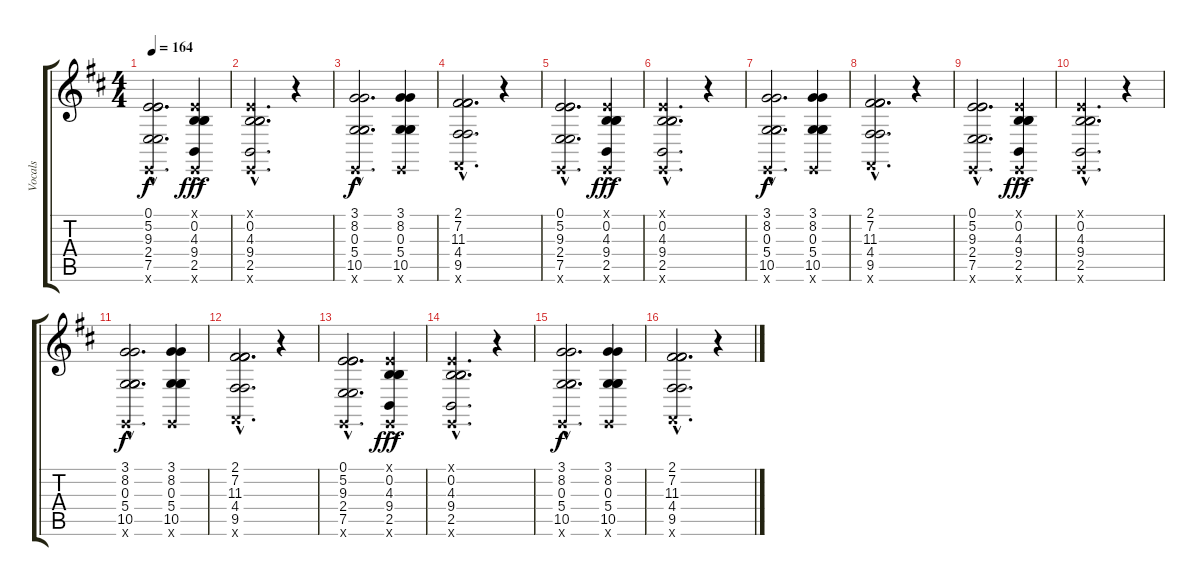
\track ("Vocals" "Vocals") {instrument stringensemble1}
\staff {score tabs}
\tuning (E4 B3 G3 D3 A2 E2) {hide}
\ts (4 4)
\tempo 164
\clef g2
\ks bminor
(0.1{hac} 5.2{hac} 9.3{hac} 2.4{hac} 7.5{hac} 0.6{hac x}).2{d dy f} (0.1{x} 0.2{ac} 4.3 9.4 2.5 0.6{x}).4{dy fff} |
(0.1{hac x} 0.2{hac} 4.3{hac} 9.4{hac} 2.5{hac} 0.6{hac x}).2{d} r.4 |
(3.1{hac} 8.2{hac} 0.3{hac} 5.4{hac} 10.5{hac} 0.6{hac x}).2{d dy f} (3.1 8.2 0.3 5.4 10.5 0.6{x}).4 |
(2.1{hac} 7.2{hac} 11.3{hac} 4.4{hac} 9.5{hac} 2.6{hac x}).2{d} r.4 |
(0.1{hac} 5.2{hac} 9.3{hac} 2.4{hac} 7.5{hac} 0.6{hac x}).2{d} (0.1{x} 0.2{ac} 4.3 9.4 2.5 0.6{x}).4{dy fff} |
(0.1{hac x} 0.2{hac} 4.3{hac} 9.4{hac} 2.5{hac} 0.6{hac x}).2{d} r.4 |
(3.1{hac} 8.2{hac} 0.3{hac} 5.4{hac} 10.5{hac} 0.6{hac x}).2{d dy f} (3.1 8.2 0.3 5.4 10.5 0.6{x}).4 |
(2.1{hac} 7.2{hac} 11.3{hac} 4.4{hac} 9.5{hac} 2.6{hac x}).2{d} r.4 |
(0.1{hac} 5.2{hac} 9.3{hac} 2.4{hac} 7.5{hac} 0.6{hac x}).2{d} (0.1{x} 0.2{ac} 4.3 9.4 2.5 0.6{x}).4{dy fff} |
(0.1{hac x} 0.2{hac} 4.3{hac} 9.4{hac} 2.5{hac} 0.6{hac x}).2{d} r.4 |
(3.1{hac} 8.2{hac} 0.3{hac} 5.4{hac} 10.5{hac} 0.6{hac x}).2{d dy f} (3.1 8.2 0.3 5.4 10.5 0.6{x}).4 |
(2.1{hac} 7.2{hac} 11.3{hac} 4.4{hac} 9.5{hac} 2.6{hac x}).2{d} r.4 |
(0.1{hac} 5.2{hac} 9.3{hac} 2.4{hac} 7.5{hac} 0.6{hac x}).2{d} (0.1{x} 0.2{ac} 4.3 9.4 2.5 0.6{x}).4{dy fff} |
(0.1{hac x} 0.2{hac} 4.3{hac} 9.4{hac} 2.5{hac} 0.6{hac x}).2{d} r.4 |
(3.1{hac} 8.2{hac} 0.3{hac} 5.4{hac} 10.5{hac} 0.6{hac x}).2{d dy f} (3.1 8.2 0.3 5.4 10.5 0.6{x}).4 |
(2.1{hac} 7.2{hac} 11.3{hac} 4.4{hac} 9.5{hac} 2.6{hac x}).2{d} r.4
